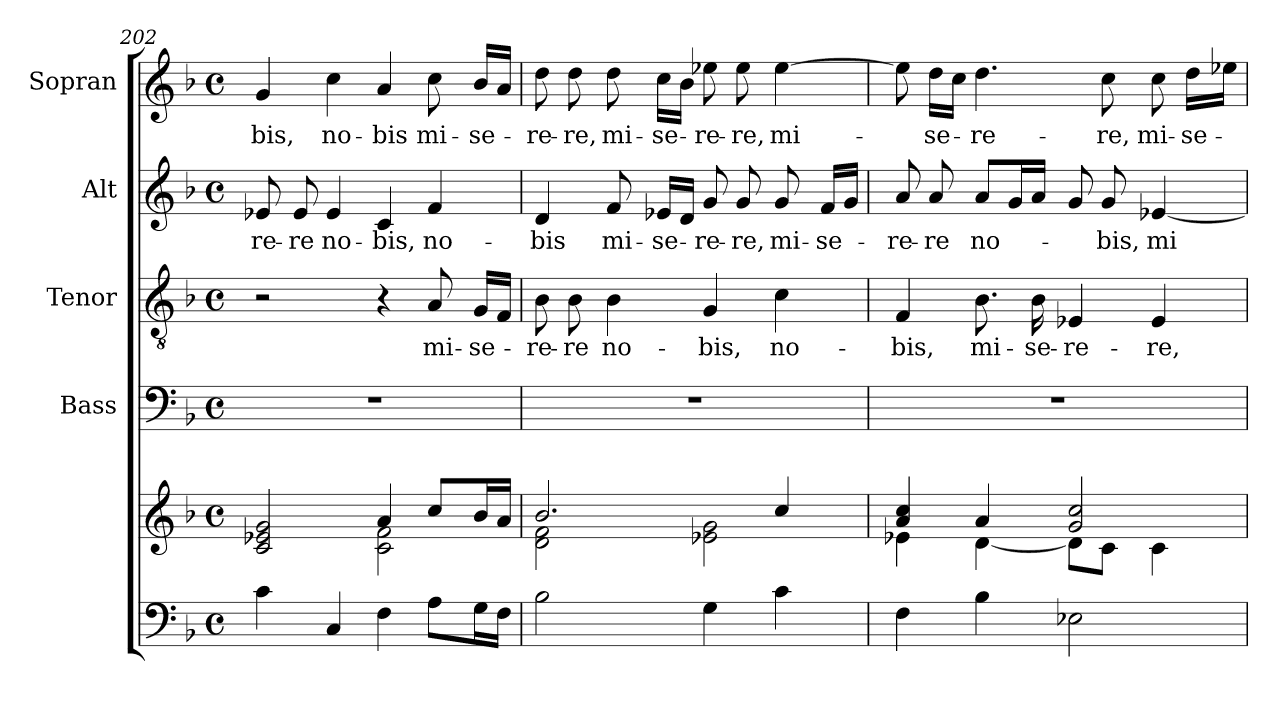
**kern	**kern	**kern	**kern	**text	**kern	**text	**kern	**text
*part5	*part5	*part4	*part3	*part3	*part2	*part2	*part1	*part1
*staff6	*staff5	*staff4	*staff3	*staff3	*staff2	*staff2	*staff1	*staff1
*	*	*I"Bass	*I"Tenor	*	*I"Alt	*	*I"Sopran	*
*	*	*I'B.	*I'T.	*	*I'A.	*	*I'S.	*
*clefF4	*clefG2	*clefF4	*clefGv2	*	*clefG2	*	*clefG2	*
*k[b-]	*k[b-]	*k[b-]	*k[b-]	*	*k[b-]	*	*k[b-]	*
*F:	*F:	*F:	*F:	*	*F:	*	*F:	*
*M4/4	*M4/4	*M4/4	*M4/4	*	*M4/4	*	*M4/4	*
*met(c)	*met(c)	*met(c)	*met(c)	*	*met(c)	*	*met(c)	*
=202	=202	=202	=202	=202	=202	=202	=202	=202
*	*^	*	*	*	*	*	*	*
!	!	!	!	!	!	!	!LO:LY:b	!	!LO:LY:b
4c\	2c/ 2e-X/ 2g/	2ryy	1r	2r	.	8e-X/	-re-	4g/	-bis,
!	!	!	!	!	!	!	!LO:LY:b	!	!
.	.	.	.	.	.	8e-/	-re	.	.
!	!	!	!	!	!	!	!LO:LY:b	!	!LO:LY:b
4C/	.	.	.	.	.	4e-/	no-	4cc\	no-
!	!	!	!	!	!	!	!LO:LY:b	!	!LO:LY:b
4F\	4a/	2c\ 2f\	.	4r	.	4c/	-bis,	4a/	-bis
!	!	!	!	!	!LO:LY:b	!	!LO:LY:b	!	!LO:LY:b
8A\L	8cc/L	.	.	8A/	mi-	4f/	no-	8cc\	mi-
!	!	!	!	!	!LO:LY:b	!	!	!	!LO:LY:b
16G\L	16b-/L	.	.	16G/LL	-se-	.	.	16b-/LL	-se-
16F\JJ	16a/JJ	.	.	16F/JJ	.	.	.	16a/JJ	.
!!LO:PB:g=z
=203	=203	=203	=203	=203	=203	=203	=203	=203	=203
!	!	!	!	!	!LO:LY:b	!	!LO:LY:b	!	!LO:LY:b
2B-\	2.b-/	2d\ 2f\	1r	8B-\	-re-	4d/	-bis	8dd\	-re-
!	!	!	!	!	!LO:LY:b	!	!	!	!LO:LY:b
.	.	.	.	8B-\	-re	.	.	8dd\	-re,
!	!	!	!	!	!LO:LY:b	!	!LO:LY:b	!	!LO:LY:b
.	.	.	.	4B-\	no-	8f/	mi-	8dd\	mi-
!	!	!	!	!	!	!	!LO:LY:b	!	!LO:LY:b
.	.	.	.	.	.	16e-X/LL	-se-	16cc\LL	-se-
.	.	.	.	.	.	16d/JJ	.	16b-\JJ	.
!	!	!	!	!	!LO:LY:b	!	!LO:LY:b	!	!LO:LY:b
4G\	.	2e-X\ 2g\	.	4G/	-bis,	8g/	-re-	8ee-X\	-re-
!	!	!	!	!	!	!	!LO:LY:b	!	!LO:LY:b
.	.	.	.	.	.	8g/	-re,	8ee-\	-re,
!	!	!	!	!	!LO:LY:b	!	!LO:LY:b	!	!LO:LY:b
4c\	4cc/	.	.	4c\	no-	8g/	mi-	[4ee-\	mi-
!	!	!	!	!	!	!	!LO:LY:b	!	!
.	.	.	.	.	.	16f/LL	-se-	.	.
.	.	.	.	.	.	16g/JJ	.	.	.
=204	=204	=204	=204	=204	=204	=204	=204	=204	=204
!	!	!	!	!	!LO:LY:b	!	!LO:LY:b	!	!
4F\	4a/ 4cc/	4e-X\	1r	4F/	-bis,	8a/	-re-	8ee-\]	.
!	!	!	!	!	!	!	!LO:LY:b	!	!LO:LY:b
.	.	.	.	.	.	8a/	-re	16dd\LL	-se-
.	.	.	.	.	.	.	.	16cc\JJ	.
!	!	!	!	!	!LO:LY:b	!	!LO:LY:b	!	!LO:LY:b
4B-\	4a/	[<4d\	.	8.B-\	mi-	8a/L	no-	4.dd\	-re-
.	.	.	.	.	.	16g/L	.	.	.
!	!	!	!	!	!LO:LY:b	!	!	!	!
.	.	.	.	16B-\	-se-	16a/JJ	.	.	.
!	!	!	!	!	!LO:LY:b	!	!	!	!
2E-X\	2g/ 2cc/	8d\L]	.	4E-X/	-re-	8g/	.	.	.
!	!	!	!	!	!	!	!LO:LY:b	!	!LO:LY:b
.	.	8c\J	.	.	.	8g/	-bis,	8cc\	-re,
!	!	!	!	!	!LO:LY:b	!	!LO:LY:b	!	!LO:LY:b
.	.	4c\	.	4E-/	-re,	[4e-X/	mi-	8cc\	mi-
!	!	!	!	!	!	!	!	!	!LO:LY:b
.	.	.	.	.	.	.	.	16dd\LL	-se-
.	.	.	.	.	.	.	.	16ee-X\JJ	.
*	*v	*v	*	*	*	*	*	*	*
=	=	=	=	=	=	=	=	=
*-	*-	*-	*-	*-	*-	*-	*-	*-
